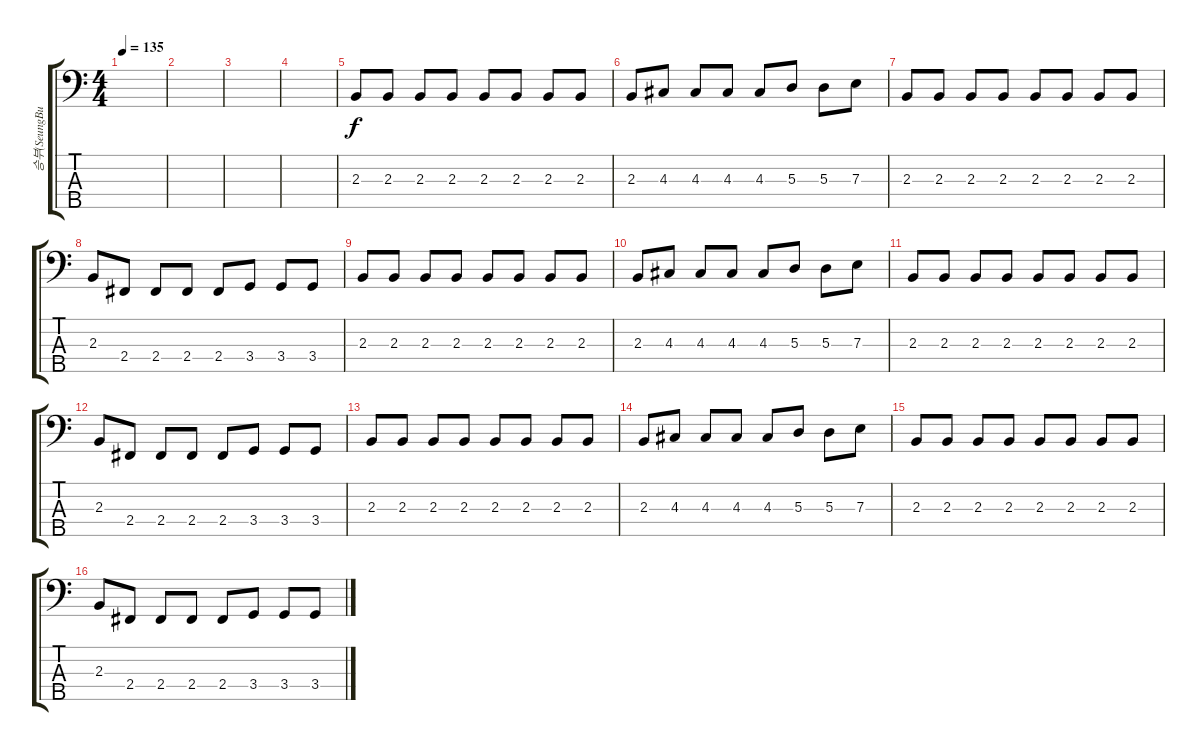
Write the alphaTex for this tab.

\track ("승부(SeungBu)" "승부(SeungBu") {instrument electricbassfinger}
\staff {score tabs}
\tuning (G2 D2 A1 E1 B0) {hide}
\ts (4 4)
\tempo 135
\clef f4
\ks c
|
|
|
|
2.3.8{instrument electricbassfinger} 2.3.8 2.3.8 2.3.8 2.3.8 2.3.8 2.3.8 2.3.8 |
2.3.8 4.3.8 4.3.8 4.3.8 4.3.8 5.3.8 5.3.8 7.3.8 |
2.3.8{instrument electricbassfinger} 2.3.8 2.3.8 2.3.8 2.3.8 2.3.8 2.3.8 2.3.8 |
2.3.8 2.4.8 2.4.8 2.4.8 2.4.8 3.4.8 3.4.8 3.4.8 |
2.3.8{instrument electricbassfinger} 2.3.8 2.3.8 2.3.8 2.3.8 2.3.8 2.3.8 2.3.8 |
2.3.8 4.3.8 4.3.8 4.3.8 4.3.8 5.3.8 5.3.8 7.3.8 |
2.3.8{instrument electricbassfinger} 2.3.8 2.3.8 2.3.8 2.3.8 2.3.8 2.3.8 2.3.8 |
2.3.8 2.4.8 2.4.8 2.4.8 2.4.8 3.4.8 3.4.8 3.4.8 |
2.3.8{instrument electricbassfinger} 2.3.8 2.3.8 2.3.8 2.3.8 2.3.8 2.3.8 2.3.8 |
2.3.8 4.3.8 4.3.8 4.3.8 4.3.8 5.3.8 5.3.8 7.3.8 |
2.3.8{instrument electricbassfinger} 2.3.8 2.3.8 2.3.8 2.3.8 2.3.8 2.3.8 2.3.8 |
2.3.8 2.4.8 2.4.8 2.4.8 2.4.8 3.4.8 3.4.8 3.4.8
